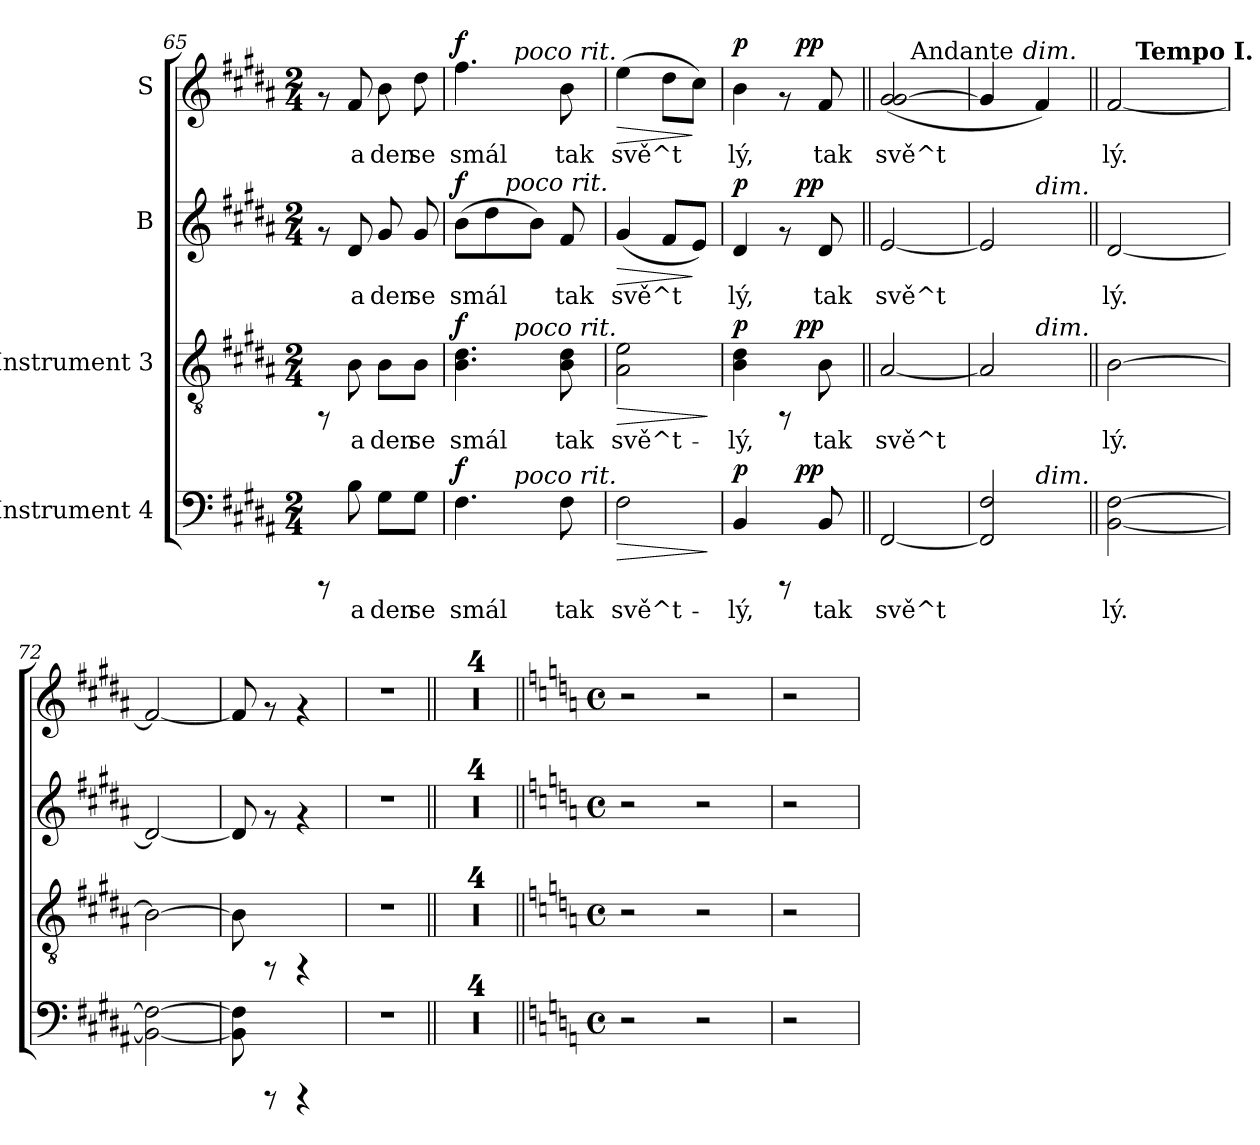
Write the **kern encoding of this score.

**kern	**text	**dynam	**kern	**text	**dynam	**kern	**text	**dynam	**kern	**text	**dynam
*part4	*part4	*part4	*part3	*part3	*part3	*part2	*part2	*part2	*part1	*part1	*part1
*staff4	*staff4	*staff4	*staff3	*staff3	*staff3	*staff2	*staff2	*staff2	*staff1	*staff1	*staff1
*I"Instrument 4	*	*	*I"Instrument 3	*	*	*I"B	*	*	*I"S	*	*
*clefF4	*	*	*clefGv2	*	*	*clefG2	*	*	*clefG2	*	*
*k[f#c#g#d#a#]	*	*	*k[f#c#g#d#a#]	*	*	*k[f#c#g#d#a#]	*	*	*k[f#c#g#d#a#]	*	*
*B:	*	*	*B:	*	*	*B:	*	*	*B:	*	*
*M2/4	*	*	*M2/4	*	*	*M2/4	*	*	*M2/4	*	*
=65	=65	=65	=65	=65	=65	=65	=65	=65	=65	=65	=65
8rCCC	.	.	8rFF	.	.	8rf	.	.	8rf	.	.
!	!LO:LY:b:rj	!	!	!LO:LY:b:rj	!	!	!LO:LY:b:rj	!	!	!LO:LY:b:rj	!
8B\	a	.	8B\	a	.	8d#/	a	.	8f#/	a	.
!	!LO:LY:b:rj	!	!	!LO:LY:b:rj	!	!	!LO:LY:b:rj	!	!	!LO:LY:b:rj	!
8G#\L	den	.	8B\L	den	.	8g#/	den	.	8b\	den	.
!	!LO:LY:b:rj	!	!	!LO:LY:b:rj	!	!	!LO:LY:b:rj	!	!	!LO:LY:b:rj	!
8G#\J	se	.	8B\J	se	.	8g#/	se	.	8dd#\	se	.
=66	=66	=66	=66	=66	=66	=66	=66	=66	=66	=66	=66
!	!LO:LY:b:rj	!LO:DY:a	!	!LO:LY:b:rj	!LO:DY:a	!	!LO:LY:b:rj	!LO:DY:a	!	!LO:LY:b:rj	!LO:DY:a
*^	*	*	*^	*	*	*^	*	*	*^	*	*
4.F#\	8ryy	smál	f	4.d#\ 4.B\	8ryy	smál	f	(>8b\L	8.ryy	smál	f	4.ff#\	8ryy	smál	f
!	!	!	!	!	!	!	!	!	!	!LO:LY:b:rj	!	!	!	!	!
.	16ryy	.	.	.	16ryy	.	.	8dd#\	.	.	.	.	16ryy	.	.
!	!	!	!	!	!	!	!	!	!LO:TX:a:i:t=poco rit.	!	!	!	!	!	!
.	64ryy	.	.	.	64ryy	.	.	.	4ryy	.	.	.	64ryy	.	.
!	!	!	!	!	!	!	!	!	!	!	!	!	!LO:TX:a:i:t=poco rit.	!	!
!	!	!	!	!	!LO:TX:a:i:t=poco rit.	!	!	!	!	!	!	!	!	!	!
!	!LO:TX:a:i:t=poco rit.	!	!	!	!	!	!	!	!	!	!	!	!	!	!
.	4ryy	.	.	.	4ryy	.	.	.	.	.	.	.	4ryy	.	.
!	!	!	!	!	!	!	!	!	!	!LO:LY:b:rj	!	!	!	!	!
.	.	.	.	.	.	.	.	8b\J)	.	.	.	.	.	.	.
!	!	!LO:LY:b:rj	!	!	!	!LO:LY:b:rj	!	!	!	!LO:LY:b:rj	!	!	!	!LO:LY:b:rj	!
8F#\	.	tak	.	8d#\ 8B\	.	tak	.	8f#/	.	tak	.	8b\	.	tak	.
.	.	.	.	.	.	.	.	.	16ryy	.	.	.	.	.	.
.	32.ryy	.	.	.	32.ryy	.	.	.	.	.	.	.	32.ryy	.	.
!!LO:PB:g=z
=67	=67	=67	=67	=67	=67	=67	=67	=67	=67	=67	=67	=67	=67	=67	=67
!	!	!LO:LY:b:rj	!LO:HP:b	!	!	!LO:LY:b:rj	!LO:HP:b	!	!	!LO:LY:b:rj	!LO:HP:b	!	!	!LO:LY:b:rj	!LO:HP:b
*v	*v	*	*	*	*	*	*	*v	*v	*	*	*v	*v	*	*
*	*	*	*v	*v	*	*	*	*	*	*	*	*
2F#\	svě^t-	>	2e\ 2A#\	svě^t-	>	(<4g#/	svě^t-	>	(>4ee\	svě^t-	>
!	!	!	!	!	!	!	!LO:LY:b:rj	!	!	!LO:LY:b:rj	!
.	.	.	.	.	.	8f#/L	--	.	8dd#\L	--	.
!	!	!	!	!	!	!	!LO:LY:b:rj	!	!	!LO:LY:b:rj	!
.	.	.	.	.	.	8e/J)	--	]	8cc#\J)	--	]
.	.	]	.	.	]	.	.	.	.	.	.
=68	=68	=68	=68	=68	=68	=68	=68	=68	=68	=68	=68
!	!LO:LY:b:rj	!LO:DY:a	!	!LO:LY:b:rj	!LO:DY:a	!	!LO:LY:b:rj	!LO:DY:a	!	!LO:LY:b:rj	!LO:DY:a
*^	*	*	*^	*	*	*^	*	*	*^	*	*
4BB/	4ryy	-lý,	p	4d#\ 4B\	4ryy	-lý,	p	4d#/	4ryy	-lý,	p	4b\	4ryy	-lý,	p
8rCCC	32.ryy	.	.	8rFF	32.ryy	.	.	8rf	32.ryy	.	.	8rf	32.ryy	.	.
!	!	!	!LO:DY:a	!	!	!	!LO:DY:a	!	!	!	!LO:DY:a	!	!	!	!LO:DY:a
.	8ryy	.	pp	.	8ryy	.	pp	.	8ryy	.	pp	.	8ryy	.	pp
!	!	!LO:LY:b:rj	!	!	!	!LO:LY:b:rj	!	!	!	!LO:LY:b:rj	!	!	!	!LO:LY:b:rj	!
8BB/	.	tak	.	8B\	.	tak	.	8d#/	.	tak	.	8f#/	.	tak	.
.	16ryy	.	.	.	16ryy	.	.	.	16ryy	.	.	.	16ryy	.	.
.	64ryy	.	.	.	64ryy	.	.	.	64ryy	.	.	.	64ryy	.	.
=69||	=69||	=69||	=69||	=69||	=69||	=69||	=69||	=69||	=69||	=69||	=69||	=69||	=69||	=69||	=69||
!	!	!LO:LY:b:rj	!	!	!	!LO:LY:b:rj	!	!	!	!LO:LY:b:rj	!	!	!	!LO:LY:b:rj	!
*v	*v	*	*	*	*	*	*	*v	*v	*	*	*	*	*	*
*	*	*	*v	*v	*	*	*	*	*	*	*	*	*
[<2FF#/	svě^t-	.	[<2A#/	svě^t-	.	[<2e/	svě^t-	.	(<2g#/ [<2g#/	8ryy	svě^t-	.
!	!	!	!	!	!	!	!	!	!	!LO:TX:a:t=Andante	!	!
.	.	.	.	.	.	.	.	.	.	4.ryy	.	.
=70	=70	=70	=70	=70	=70	=70	=70	=70	=70	=70	=70	=70
!	!LO:LY:b:rj	!	!	!LO:LY:b:rj	!	!	!LO:LY:b:rj	!	!	!	!LO:LY:b:rj	!
*^	*	*	*^	*	*	*^	*	*	*	*	*	*
2F#/ 2FF#/]	4ryy	--	.	2A#/]	4ryy	--	.	2e/]	4ryy	--	.	4g#/]	8..ryy	--	.
!	!	!	!	!	!	!	!	!	!	!	!	!	!LO:TX:a:i:t=dim.	!	!
.	.	.	.	.	.	.	.	.	.	.	.	.	4ryy	.	.
!	!	!	!	!	!	!	!	!	!LO:TX:a:i:t=dim.	!	!	!	!	!	!
!	!	!	!	!	!LO:TX:a:i:t=dim.	!	!	!	!	!	!	!	!	!	!
!	!LO:TX:a:i:t=dim.	!	!	!	!	!	!	!	!	!	!	!	!	!	!
!	!	!	!	!	!	!	!	!	!	!	!	!	!	!LO:LY:b:rj	!
.	4ryy	.	.	.	4ryy	.	.	.	4ryy	.	.	4f#/)	.	--	.
.	.	.	.	.	.	.	.	.	.	.	.	.	32ryy	.	.
=71||	=71||	=71||	=71||	=71||	=71||	=71||	=71||	=71||	=71||	=71||	=71||	=71||	=71||	=71||	=71||
!	!	!LO:LY:b:rj	!	!	!	!LO:LY:b:rj	!	!	!	!LO:LY:b:rj	!	!	!	!LO:LY:b:rj	!
*v	*v	*	*	*	*	*	*	*v	*v	*	*	*	*	*	*
*	*	*	*v	*v	*	*	*	*	*	*	*	*	*
[>2F#\ [<2BB\	-lý.	.	[>2B\	-lý.	.	[<2d#/	-lý.	.	[<2f#/	16..ryy	-lý.	.
!	!	!	!	!	!	!	!	!	!	!LO:TX:a:B:t=Tempo I.	!	!
.	.	.	.	.	.	.	.	.	.	4ryy	.	.
.	.	.	.	.	.	.	.	.	.	8ryy	.	.
.	.	.	.	.	.	.	.	.	.	64ryy	.	.
=72	=72	=72	=72	=72	=72	=72	=72	=72	=72	=72	=72	=72
!	!LO:LY:b:rj	!	!	!LO:LY:b:rj	!	!	!LO:LY:b:rj	!	!	!	!LO:LY:b:rj	!
*	*	*	*	*	*	*	*	*	*v	*v	*	*
2F#\_> 2BB\_<	.	.	2B\_>	.	.	2d#/_<	.	.	2f#/_<	.	.
=73	=73	=73	=73	=73	=73	=73	=73	=73	=73	=73	=73
!	!LO:LY:b:rj	!	!	!LO:LY:b:rj	!	!	!LO:LY:b:rj	!	!	!LO:LY:b:rj	!
8F#\] 8BB\]	.	.	8B\]	.	.	8d#/]	.	.	8f#/]	.	.
8rCCC	.	.	8rFF	.	.	8rf	.	.	8rf	.	.
4rCCC	.	.	4rFF	.	.	4rf	.	.	4rf	.	.
=74	=74	=74	=74	=74	=74	=74	=74	=74	=74	=74	=74
2r	.	.	2r	.	.	2r	.	.	2r	.	.
=75||	=75||	=75||	=75||	=75||	=75||	=75||	=75||	=75||	=75||	=75||	=75||
2r	.	.	2r	.	.	2r	.	.	2r	.	.
=76	=76	=76	=76	=76	=76	=76	=76	=76	=76	=76	=76
2r	.	.	2r	.	.	2r	.	.	2r	.	.
=77	=77	=77	=77	=77	=77	=77	=77	=77	=77	=77	=77
2r	.	.	2r	.	.	2r	.	.	2r	.	.
=78	=78	=78	=78	=78	=78	=78	=78	=78	=78	=78	=78
2r	.	.	2r	.	.	2r	.	.	2r	.	.
!!LO:PB:g=z
=79||	=79||	=79||	=79||	=79||	=79||	=79||	=79||	=79||	=79||	=79||	=79||
*k[]	*	*	*k[]	*	*	*k[]	*	*	*k[]	*	*
*C:	*	*	*C:	*	*	*C:	*	*	*C:	*	*
*M4/4	*	*	*M4/4	*	*	*M4/4	*	*	*M4/4	*	*
*met(c)	*	*	*met(c)	*	*	*met(c)	*	*	*met(c)	*	*
2r	.	.	2r	.	.	2r	.	.	2r	.	.
2r	.	.	2r	.	.	2r	.	.	2r	.	.
=80	=80	=80	=80	=80	=80	=80	=80	=80	=80	=80	=80
2r	.	.	2r	.	.	2r	.	.	2r	.	.
=	=	=	=	=	=	=	=	=	=	=	=
*-	*-	*-	*-	*-	*-	*-	*-	*-	*-	*-	*-
